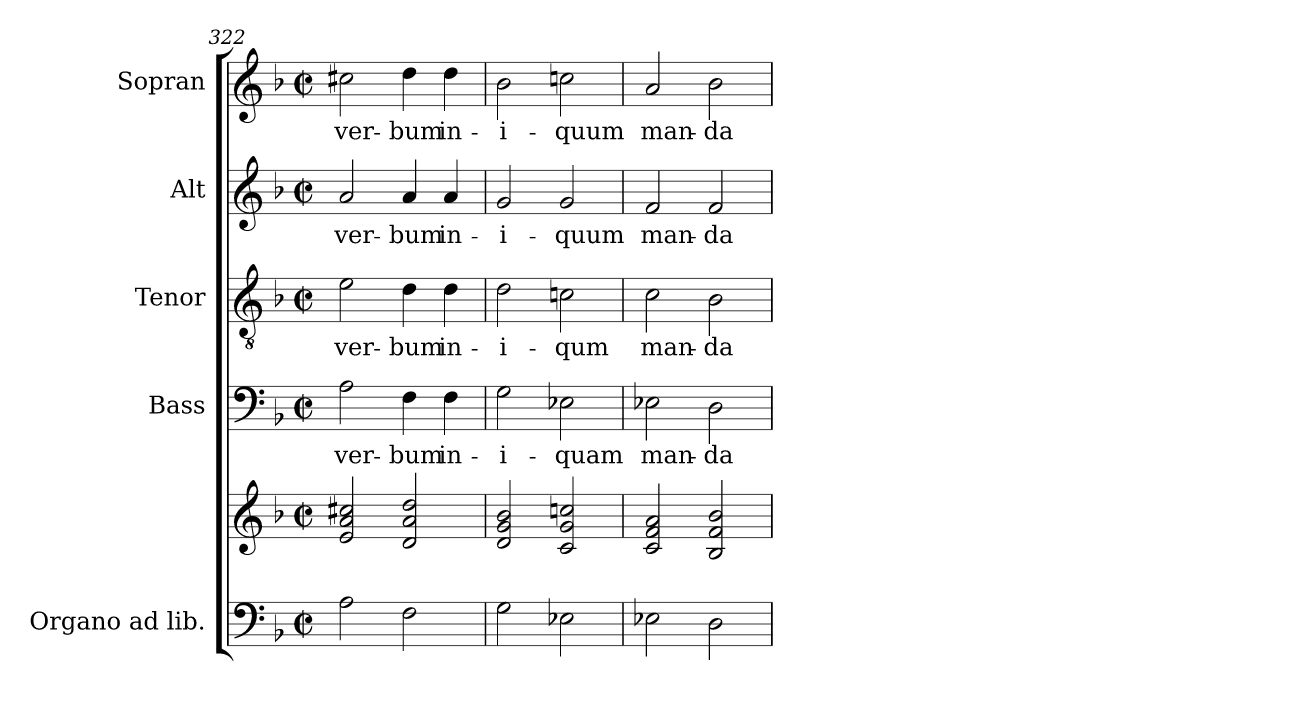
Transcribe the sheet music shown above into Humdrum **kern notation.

**kern	**kern	**kern	**text	**kern	**text	**kern	**text	**kern	**text
*part5	*part5	*part4	*part4	*part3	*part3	*part2	*part2	*part1	*part1
*staff6	*staff5	*staff4	*staff4	*staff3	*staff3	*staff2	*staff2	*staff1	*staff1
*I"Organo ad lib.	*	*I"Bass	*	*I"Tenor	*	*I"Alt	*	*I"Sopran	*
*	*	*I'B.	*	*I'T.	*	*I'A.	*	*I'S.	*
*clefF4	*clefG2	*clefF4	*	*clefGv2	*	*clefG2	*	*clefG2	*
*k[b-]	*k[b-]	*k[b-]	*	*k[b-]	*	*k[b-]	*	*k[b-]	*
*F:	*F:	*F:	*	*F:	*	*F:	*	*F:	*
*M2/2	*M2/2	*M2/2	*	*M2/2	*	*M2/2	*	*M2/2	*
*met(c|)	*met(c|)	*met(c|)	*	*met(c|)	*	*met(c|)	*	*met(c|)	*
=322	=322	=322	=322	=322	=322	=322	=322	=322	=322
!	!	!	!LO:LY:b	!	!LO:LY:b	!	!LO:LY:b	!	!LO:LY:b
2A\	2e/ 2a/ 2cc#X/	2A\	ver-	2e\	ver-	2a/	ver-	2cc#X\	ver-
!	!	!	!LO:LY:b	!	!LO:LY:b	!	!LO:LY:b	!	!LO:LY:b
2F\	2d/ 2a/ 2dd/	4F\	-bum	4d\	-bum	4a/	-bum	4dd\	-bum
!	!	!	!LO:LY:b	!	!LO:LY:b	!	!LO:LY:b	!	!LO:LY:b
.	.	4F\	in-	4d\	in-	4a/	in-	4dd\	in-
=323	=323	=323	=323	=323	=323	=323	=323	=323	=323
!	!	!	!LO:LY:b	!	!LO:LY:b	!	!LO:LY:b	!	!LO:LY:b
2G\	2d/ 2g/ 2b-/	2G\	-i-	2d\	-i-	2g/	-i-	2b-\	-i-
!	!	!	!LO:LY:b	!	!LO:LY:b	!	!LO:LY:b	!	!LO:LY:b
2E-X\	2c/ 2g/ 2ccn/	2E-X\	-quam	2cn\	-qum	2g/	-quum	2ccn\	-quum
=324	=324	=324	=324	=324	=324	=324	=324	=324	=324
!	!	!	!LO:LY:b	!	!LO:LY:b	!	!LO:LY:b	!	!LO:LY:b
2E-X\	2c/ 2f/ 2a/	2E-X\	man-	2c\	man-	2f/	man-	2a/	man-
!	!	!	!LO:LY:b	!	!LO:LY:b	!	!LO:LY:b	!	!LO:LY:b
2D\	2B-/ 2f/ 2b-/	2D\	-da-	2B-\	-da-	2f/	-da-	2b-\	-da-
=	=	=	=	=	=	=	=	=	=
*-	*-	*-	*-	*-	*-	*-	*-	*-	*-
